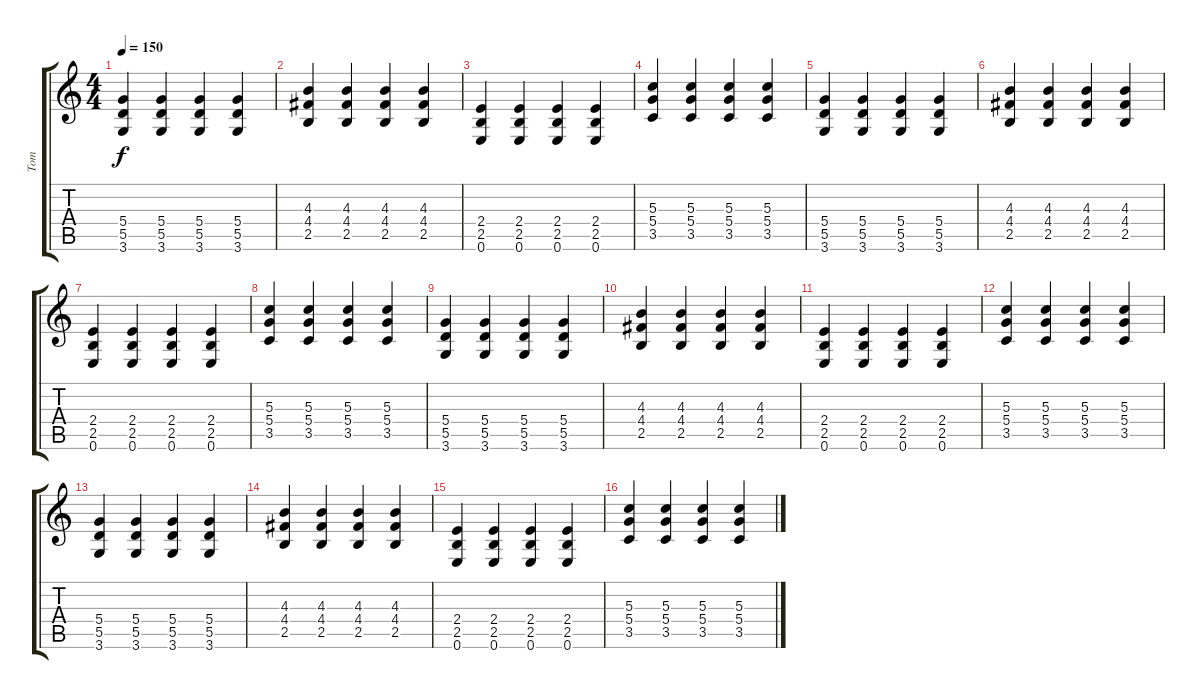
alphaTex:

\track ("Tom" "Tom") {solo instrument distortionguitar}
\staff {score tabs}
\tuning (E4 B3 G3 D3 A2 E2) {hide}
\ts (4 4)
\tempo 150
\clef g2
\ks c
(5.4 5.5 3.6).4{dy f} (5.4 5.5 3.6).4 (5.4 5.5 3.6).4 (5.4 5.5 3.6).4 |
(4.3 4.4 2.5).4 (4.3 4.4 2.5).4 (4.3 4.4 2.5).4 (4.3 4.4 2.5).4 |
(2.4 2.5 0.6).4 (2.4 2.5 0.6).4 (2.4 2.5 0.6).4 (2.4 2.5 0.6).4 |
(5.3 5.4 3.5).4 (5.3 5.4 3.5).4 (5.3 5.4 3.5).4 (5.3 5.4 3.5).4 |
(5.4 5.5 3.6).4 (5.4 5.5 3.6).4 (5.4 5.5 3.6).4 (5.4 5.5 3.6).4 |
(4.3 4.4 2.5).4 (4.3 4.4 2.5).4 (4.3 4.4 2.5).4 (4.3 4.4 2.5).4 |
(2.4 2.5 0.6).4 (2.4 2.5 0.6).4 (2.4 2.5 0.6).4 (2.4 2.5 0.6).4 |
(5.3 5.4 3.5).4 (5.3 5.4 3.5).4 (5.3 5.4 3.5).4 (5.3 5.4 3.5).4 |
(5.4 5.5 3.6).4 (5.4 5.5 3.6).4 (5.4 5.5 3.6).4 (5.4 5.5 3.6).4 |
(4.3 4.4 2.5).4 (4.3 4.4 2.5).4 (4.3 4.4 2.5).4 (4.3 4.4 2.5).4 |
(2.4 2.5 0.6).4 (2.4 2.5 0.6).4 (2.4 2.5 0.6).4 (2.4 2.5 0.6).4 |
(5.3 5.4 3.5).4 (5.3 5.4 3.5).4 (5.3 5.4 3.5).4 (5.3 5.4 3.5).4 |
(5.4 5.5 3.6).4 (5.4 5.5 3.6).4 (5.4 5.5 3.6).4 (5.4 5.5 3.6).4 |
(4.3 4.4 2.5).4 (4.3 4.4 2.5).4 (4.3 4.4 2.5).4 (4.3 4.4 2.5).4 |
(2.4 2.5 0.6).4 (2.4 2.5 0.6).4 (2.4 2.5 0.6).4 (2.4 2.5 0.6).4 |
(5.3 5.4 3.5).4 (5.3 5.4 3.5).4 (5.3 5.4 3.5).4 (5.3 5.4 3.5).4
